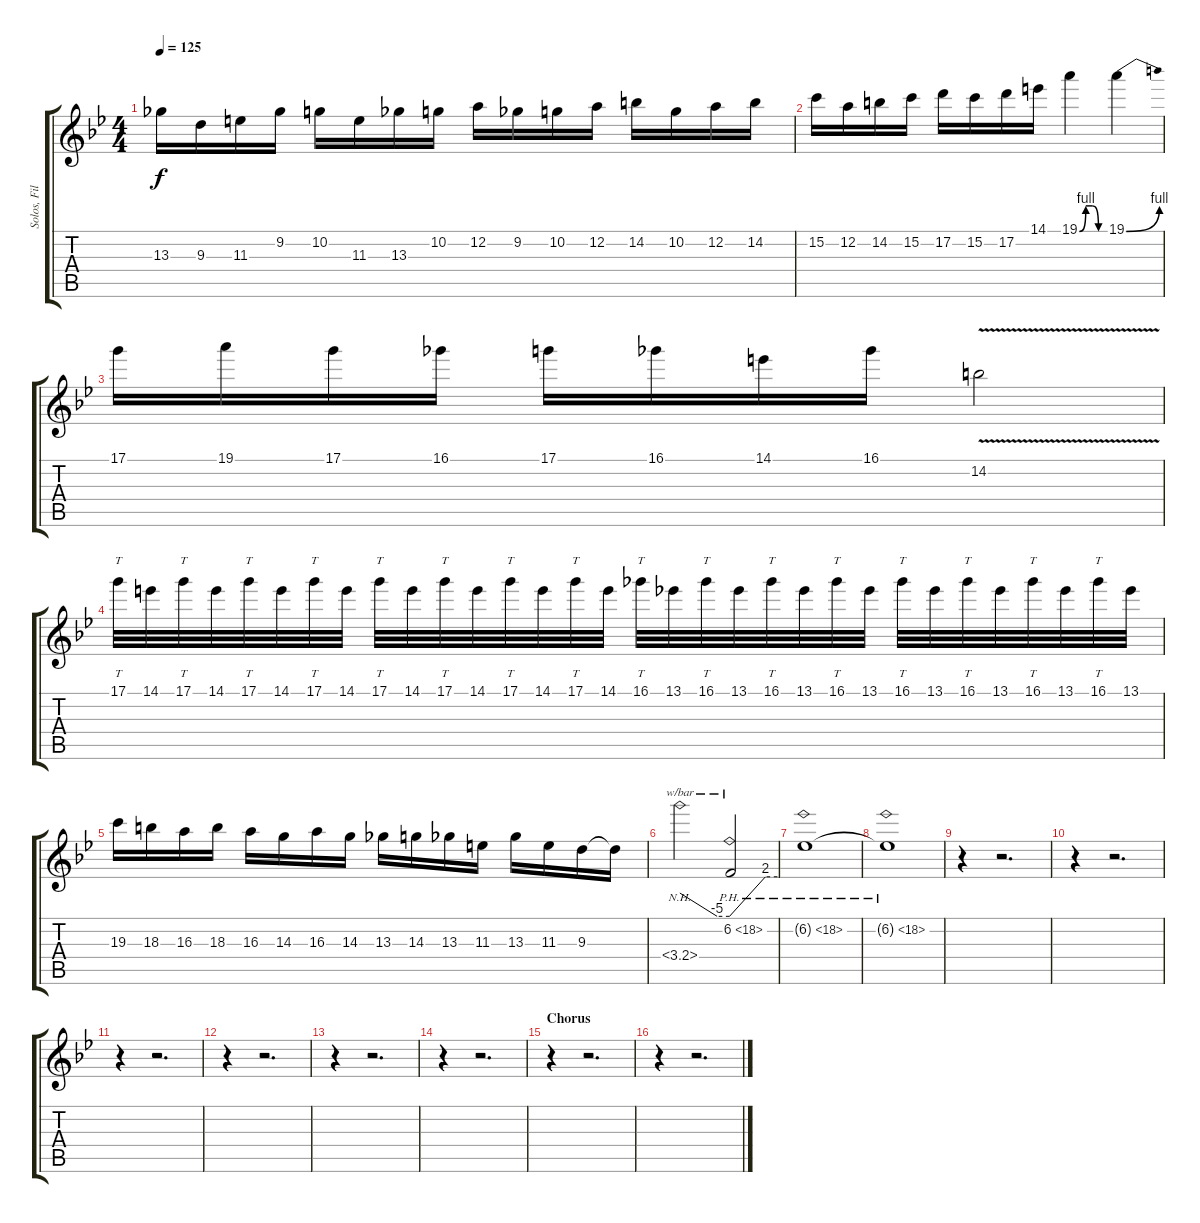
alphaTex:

\track ("Solos, Fills and Harmony 1" "Solos, Fil") {instrument distortionguitar}
\staff {score tabs}
\tuning (D4 A3 F3 C3 G2 C2) {hide}
\ts (4 4)
\tempo 125
\clef g2
\ks bb
13.3.16{dy f} 9.3.16 11.3.16 9.2.16 10.2.16 11.3.16 13.3.16 10.2.16 12.2.16 9.2.16 10.2.16 12.2.16 14.2.16 10.2.16 12.2.16 14.2.16 |
15.2.16 12.2.16 14.2.16 15.2.16 17.2.16 15.2.16 17.2.16 14.1.16 19.1{be (custom 0 0 15 4 30 4 45 0 60 0)}.4 19.1{be (bend 0 0 60 4)}.4 |
17.1.16 19.1.16 17.1.16 16.1.16 17.1.16 16.1.16 14.1.16 16.1.16 14.2{v}.2 |
17.1.32{tt} 14.1.32 17.1.32{tt} 14.1.32 17.1.32{tt} 14.1.32 17.1.32{tt} 14.1.32 17.1.32{tt} 14.1.32 17.1.32{tt} 14.1.32 17.1.32{tt} 14.1.32 17.1.32{tt} 14.1.32 16.1.32{tt} 13.1.32 16.1.32{tt} 13.1.32 16.1.32{tt} 13.1.32 16.1.32{tt} 13.1.32 16.1.32{tt} 13.1.32 16.1.32{tt} 13.1.32 16.1.32{tt} 13.1.32 16.1.32{tt} 13.1.32 |
19.3.16 18.3.16 16.3.16 18.3.16 16.3.16 14.3.16 16.3.16 14.3.16 13.3.16 14.3.16 13.3.16 11.3.16 13.3.16 11.3.16 9.3.16 9.3{t}.16 |
3.4{nh}.2{tbe (custom default 0 0 45 -20 60 -20)} 6.2{ph 12}.2{tbe (custom default 0 -20 45 8 60 8)} |
6.2{ph 12 t}.1{volume 15} |
6.2{ph 12 t}.1 |
r.4 r.2{d volume 0} |
r.4 r.2{d} |
r.4 r.2{d} |
r.4 r.2{d} |
r.4 r.2{d} |
r.4 r.2{d} |
\section ("" "Chorus")
r.4 r.2{d} |
r.4 r.2{d}
